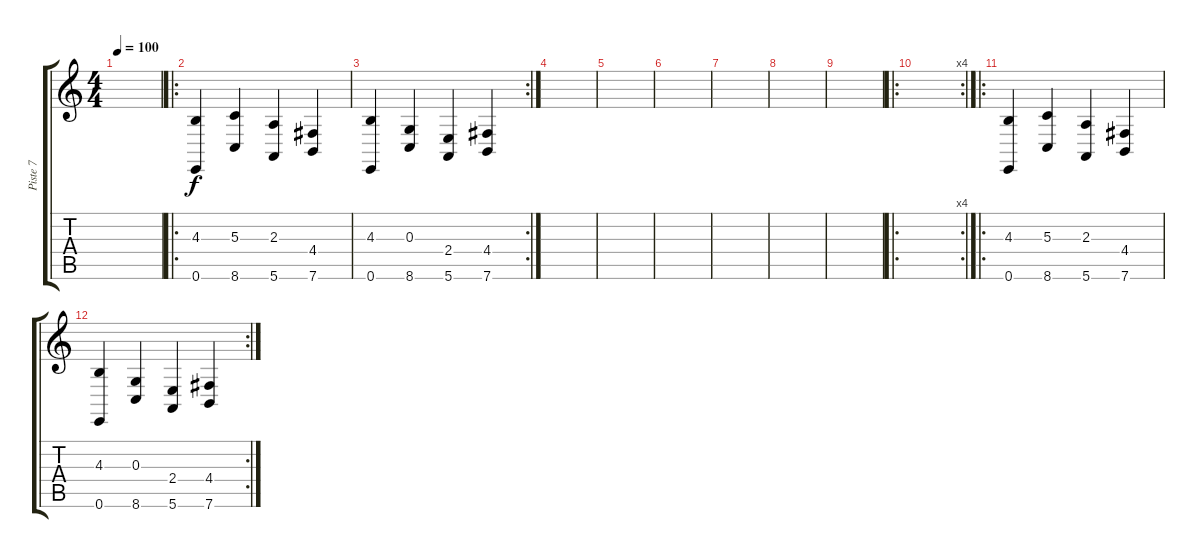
\track ("Piste 7" "Piste 7") {instrument stringensemble1}
\staff {score tabs}
\tuning (E4 B3 G3 D3 A2 E2) {hide}
\ts (4 4)
\tempo 100
\clef g2
\ks c
|
\ro
(4.3 0.6).4 (5.3 8.6).4 (2.3 5.6).4 (4.4 7.6).4 |
\rc 2
(4.3 0.6).4 (0.3 8.6).4 (2.4 5.6).4 (4.4 7.6).4 |
|
|
|
|
|
|
\ro
\rc 4
|
\ro
(4.3 0.6).4 (5.3 8.6).4 (2.3 5.6).4 (4.4 7.6).4 |
\rc 2
(4.3 0.6).4 (0.3 8.6).4 (2.4 5.6).4 (4.4 7.6).4
